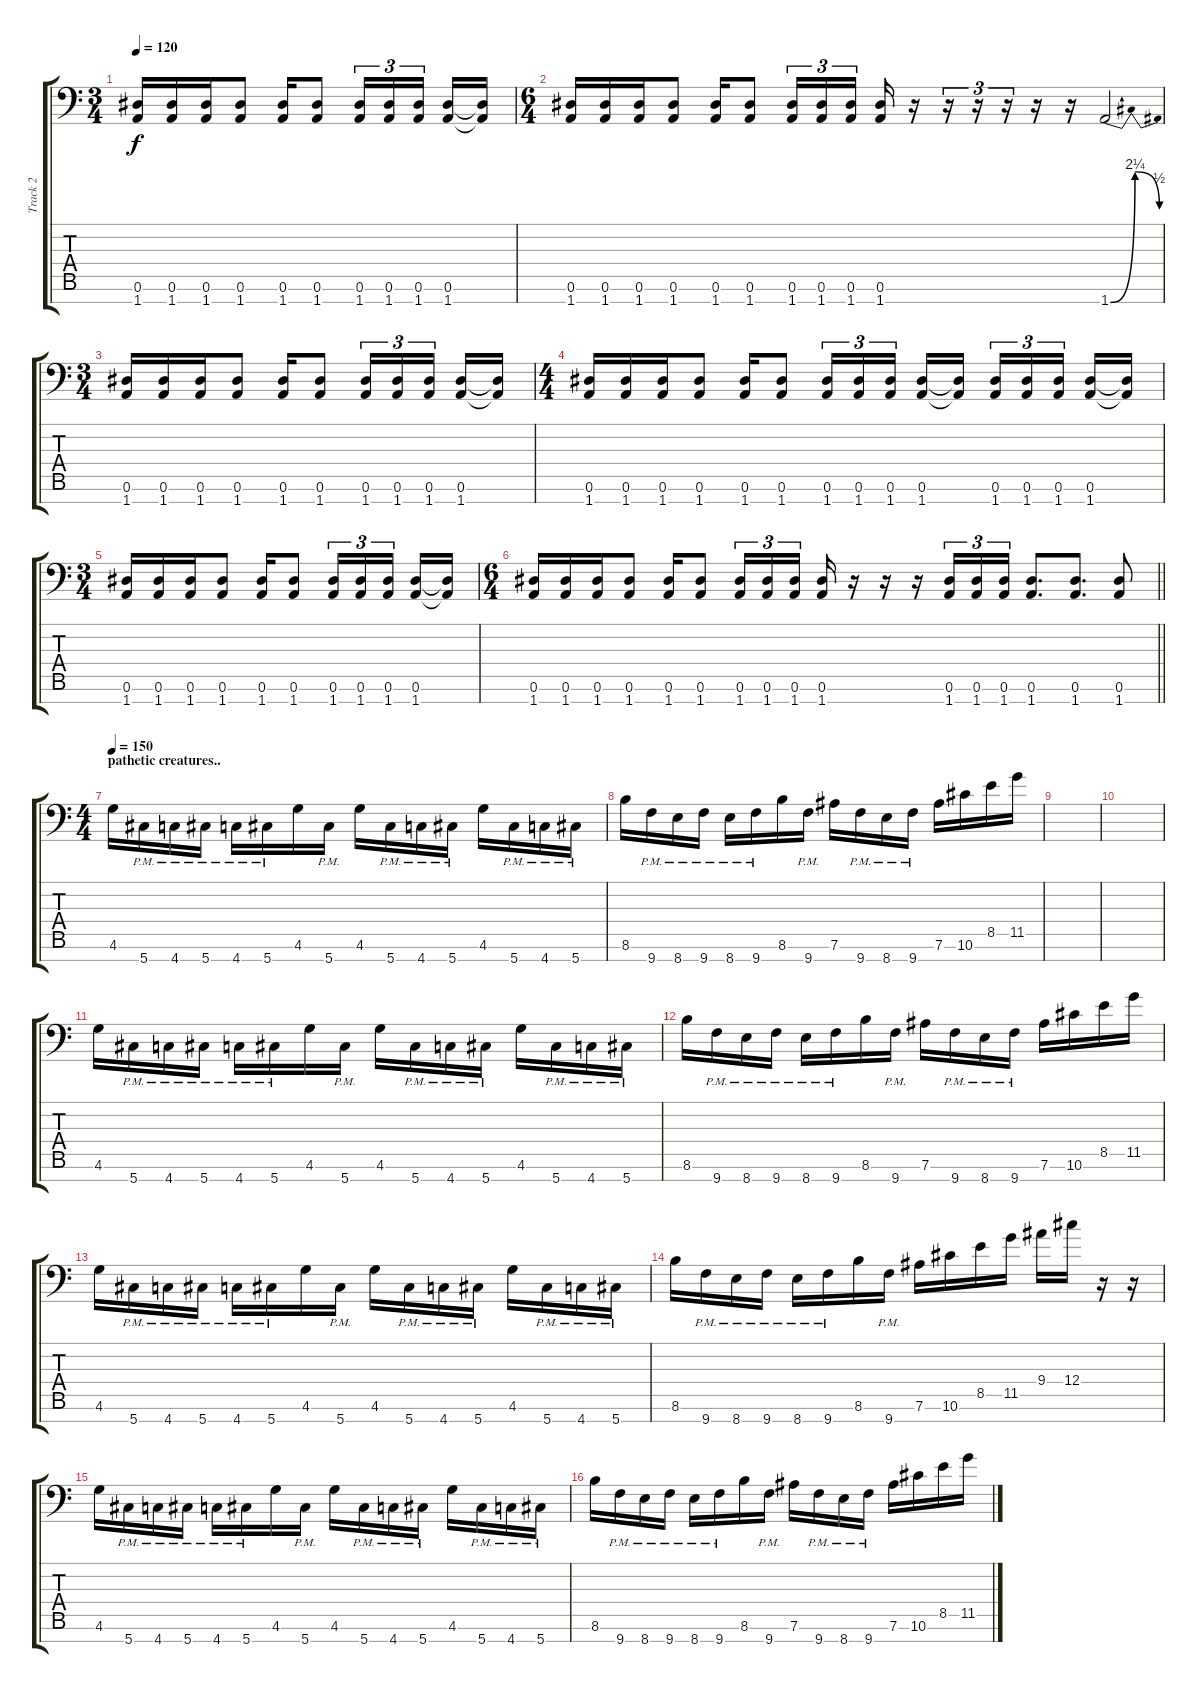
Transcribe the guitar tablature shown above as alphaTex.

\track ("Track 2" "Track 2") {instrument overdrivenguitar}
\staff {score tabs}
\tuning (Eb4 Bb3 Gb3 Db3 Ab2 Eb2 Ab1) {hide}
\ts (3 4)
\tempo 120
\clef f4
\ks c
(0.6 1.7).16{dy f} (0.6 1.7).16 (0.6 1.7).16 (0.6 1.7).8 (0.6 1.7).16 (0.6 1.7).8 (0.6 1.7).16{tu (3 2)} (0.6 1.7).16{tu (3 2)} (0.6 1.7).16{tu (3 2) beam splitsecondary} (0.6 1.7).16 (0.6{t} 1.7{t}).16 |
\ts (6 4)
(0.6 1.7).16 (0.6 1.7).16 (0.6 1.7).16 (0.6 1.7).8 (0.6 1.7).16 (0.6 1.7).8 (0.6 1.7).16{tu (3 2)} (0.6 1.7).16{tu (3 2)} (0.6 1.7).16{tu (3 2) beam splitsecondary} (0.6 1.7).16 r.16 r.16{tu (3 2)} r.16{tu (3 2)} r.16{tu (3 2)} r.16 r.16 1.7{be (bendrelease 0 0 15 9 29 9 60 2)}.2 |
\ts (3 4)
(0.6 1.7).16 (0.6 1.7).16 (0.6 1.7).16 (0.6 1.7).8 (0.6 1.7).16 (0.6 1.7).8 (0.6 1.7).16{tu (3 2)} (0.6 1.7).16{tu (3 2)} (0.6 1.7).16{tu (3 2) beam splitsecondary} (0.6 1.7).16 (0.6{t} 1.7{t}).16 |
\ts (4 4)
(0.6 1.7).16 (0.6 1.7).16 (0.6 1.7).16 (0.6 1.7).8 (0.6 1.7).16 (0.6 1.7).8 (0.6 1.7).16{tu (3 2)} (0.6 1.7).16{tu (3 2)} (0.6 1.7).16{tu (3 2) beam splitsecondary} (0.6 1.7).16 (0.6{t} 1.7{t}).16 (0.6 1.7).16{tu (3 2)} (0.6 1.7).16{tu (3 2)} (0.6 1.7).16{tu (3 2) beam splitsecondary} (0.6 1.7).16 (0.6{t} 1.7{t}).16 |
\ts (3 4)
(0.6 1.7).16 (0.6 1.7).16 (0.6 1.7).16 (0.6 1.7).8 (0.6 1.7).16 (0.6 1.7).8 (0.6 1.7).16{tu (3 2)} (0.6 1.7).16{tu (3 2)} (0.6 1.7).16{tu (3 2) beam splitsecondary} (0.6 1.7).16 (0.6{t} 1.7{t}).16 |
\ts (6 4)
\barLineRight lightlight
(0.6 1.7).16 (0.6 1.7).16 (0.6 1.7).16 (0.6 1.7).8 (0.6 1.7).16 (0.6 1.7).8 (0.6 1.7).16{tu (3 2)} (0.6 1.7).16{tu (3 2)} (0.6 1.7).16{tu (3 2) beam splitsecondary} (0.6 1.7).16 r.16 r.16 r.16 (0.6 1.7).16{tu (3 2)} (0.6 1.7).16{tu (3 2)} (0.6 1.7).16{tu (3 2)} (0.6 1.7).8{d} (0.6 1.7).8{d} (0.6 1.7).8 |
\ts (4 4)
\section ("" "pathetic creatures..")
\tempo 150
4.6.16 5.7{pm}.16 4.7{pm}.16 5.7{pm}.16 4.7{pm}.16 5.7{pm}.16 4.6.16 5.7{pm}.16 4.6.16 5.7{pm}.16 4.7{pm}.16 5.7{pm}.16 4.6.16 5.7{pm}.16 4.7{pm}.16 5.7{pm}.16 |
8.6.16 9.7{pm}.16 8.7{pm}.16 9.7{pm}.16 8.7{pm}.16 9.7{pm}.16 8.6.16 9.7{pm}.16 7.6.16 9.7{pm}.16 8.7{pm}.16 9.7{pm}.16 7.6.16 10.6.16 8.5.16 11.5.16 |
|
|
4.6.16 5.7{pm}.16 4.7{pm}.16 5.7{pm}.16 4.7{pm}.16 5.7{pm}.16 4.6.16 5.7{pm}.16 4.6.16 5.7{pm}.16 4.7{pm}.16 5.7{pm}.16 4.6.16 5.7{pm}.16 4.7{pm}.16 5.7{pm}.16 |
8.6.16 9.7{pm}.16 8.7{pm}.16 9.7{pm}.16 8.7{pm}.16 9.7{pm}.16 8.6.16 9.7{pm}.16 7.6.16 9.7{pm}.16 8.7{pm}.16 9.7{pm}.16 7.6.16 10.6.16 8.5.16 11.5.16 |
4.6.16 5.7{pm}.16 4.7{pm}.16 5.7{pm}.16 4.7{pm}.16 5.7{pm}.16 4.6.16 5.7{pm}.16 4.6.16 5.7{pm}.16 4.7{pm}.16 5.7{pm}.16 4.6.16 5.7{pm}.16 4.7{pm}.16 5.7{pm}.16 |
8.6.16 9.7{pm}.16 8.7{pm}.16 9.7{pm}.16 8.7{pm}.16 9.7{pm}.16 8.6.16 9.7{pm}.16 7.6.16 10.6.16 8.5.16 11.5.16 9.4.16 12.4.16 r.16 r.16 |
4.6.16 5.7{pm}.16 4.7{pm}.16 5.7{pm}.16 4.7{pm}.16 5.7{pm}.16 4.6.16 5.7{pm}.16 4.6.16 5.7{pm}.16 4.7{pm}.16 5.7{pm}.16 4.6.16 5.7{pm}.16 4.7{pm}.16 5.7{pm}.16 |
8.6.16 9.7{pm}.16 8.7{pm}.16 9.7{pm}.16 8.7{pm}.16 9.7{pm}.16 8.6.16 9.7{pm}.16 7.6.16 9.7{pm}.16 8.7{pm}.16 9.7{pm}.16 7.6.16 10.6.16 8.5.16 11.5.16
